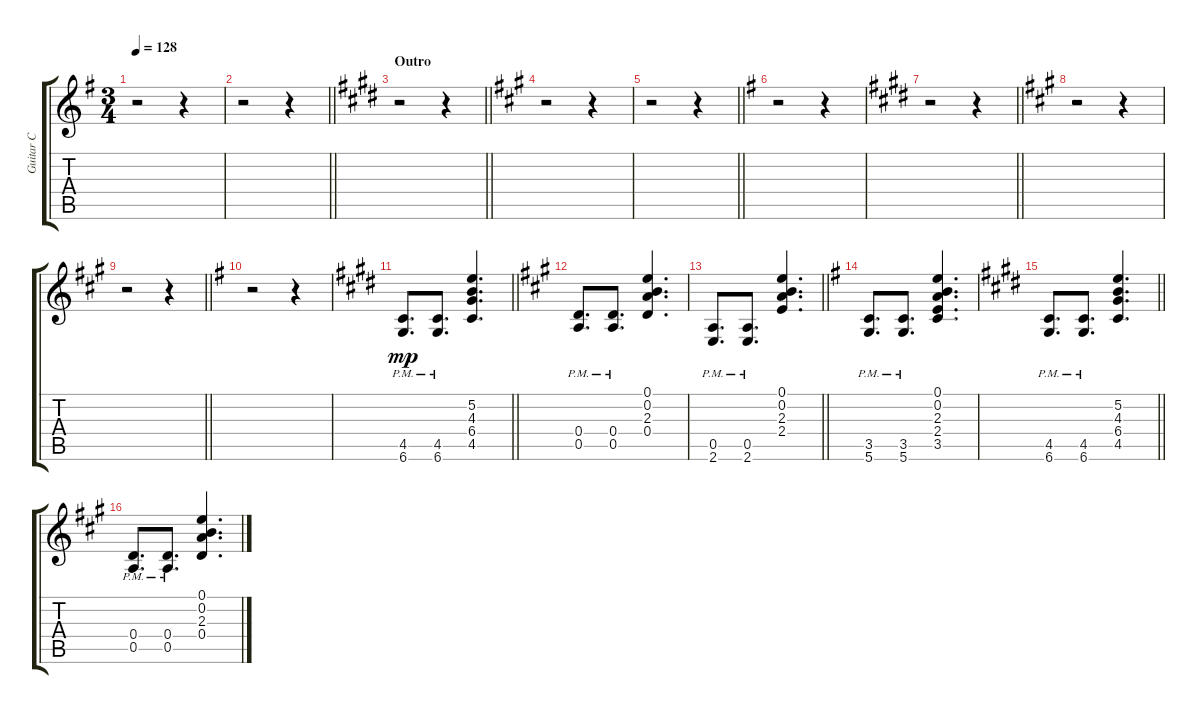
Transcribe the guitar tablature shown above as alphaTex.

\track ("Guitar C" "Guitar C") {instrument overdrivenguitar}
\staff {score tabs}
\tuning (E4 B3 G3 D3 A2 D2) {hide}
\ts (3 4)
\tempo 128
\clef g2
\ks g
r.2{dy mf} r.4 |
\barLineRight lightlight
r.2 r.4 |
\section ("" "Outro")
\barLineRight lightlight
\ks e
r.2 r.4 |
\ks a
r.2 r.4 |
\barLineRight lightlight
r.2 r.4 |
\ks g
r.2 r.4 |
\barLineRight lightlight
\ks e
r.2 r.4 |
\ks a
r.2 r.4 |
\barLineRight lightlight
r.2 r.4 |
\ks g
r.2 r.4 |
\barLineRight lightlight
\ks e
(4.5{pm} 6.6{pm}).8{d dy mp} (4.5{pm} 6.6{pm}).8{d} (5.2 4.3 6.4 4.5).4{d} |
\ks a
(0.4{pm} 0.5{pm}).8{d} (0.4{pm} 0.5{pm}).8{d} (0.1 0.2 2.3 0.4).4{d} |
\barLineRight lightlight
(0.5{pm} 2.6{pm}).8{d} (0.5{pm} 2.6{pm}).8{d} (0.1 0.2 2.3 2.4).4{d} |
\ks g
(3.5{pm} 5.6{pm}).8{d} (3.5{pm} 5.6{pm}).8{d} (0.1 0.2 2.3 2.4 3.5).4{d} |
\barLineRight lightlight
\ks e
(4.5{pm} 6.6{pm}).8{d} (4.5{pm} 6.6{pm}).8{d} (5.2 4.3 6.4 4.5).4{d} |
\ks a
(0.4{pm} 0.5{pm}).8{d} (0.4{pm} 0.5{pm}).8{d} (0.1 0.2 2.3 0.4).4{d}
